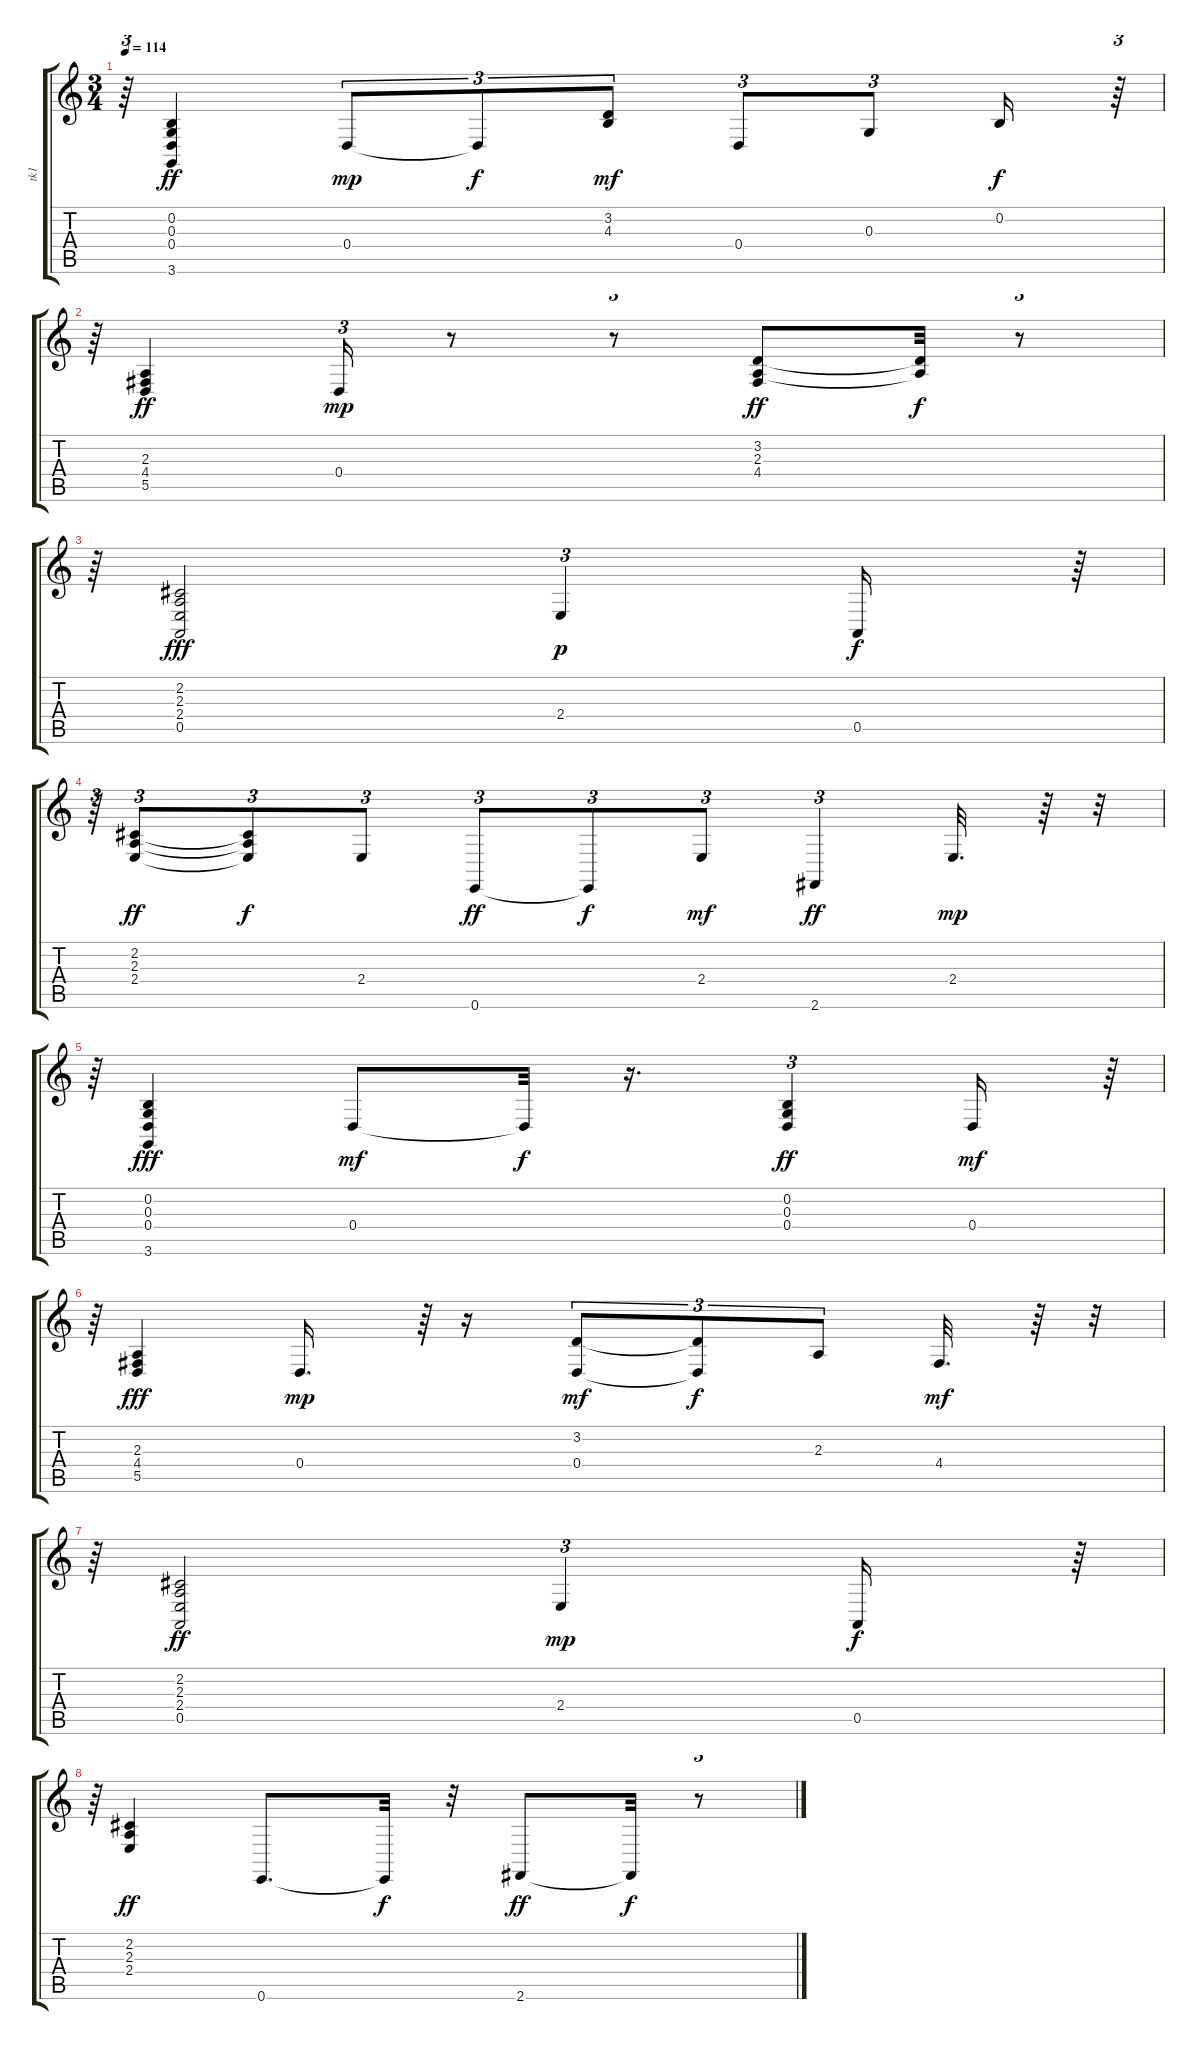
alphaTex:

\track ("tk1" "tk1") {instrument brightacousticpiano}
\staff {score tabs}
\tuning (E4 B3 G3 D3 A2 E2) {hide}
\ts (3 4)
\tempo 114
\clef g2
\ks c
r.64{tu (3 2) dy f} (0.2 0.3 0.4 3.6).4{dy ff} 0.4.8{tu (3 2) dy mp} 0.4{t}.8{tu (3 2) dy f} (3.2 4.3).8{tu (3 2) dy mf} 0.4.8{tu (3 2)} 0.3.8{tu (3 2)} 0.2.16{dy f} r.64{tu (3 2)} |
r.64{tu (3 2)} (2.3 4.4 5.5).4{dy ff} 0.4.16{tu (3 2) dy mp} r.8 r.8{tu (3 2)} (3.2 2.3 4.4).8{dy ff} (3.2{t} 2.3{t}).32{dy f} r.8{tu (3 2)} |
r.64{tu (3 2)} (2.2 2.3 2.4 0.5).2{dy fff} 2.4.4{tu (3 2) dy p} 0.5.16{dy f} r.64{tu (3 2)} |
r.64{tu (3 2)} (2.2 2.3 2.4).8{tu (3 2) dy ff} (2.2{t} 2.3{t} 2.4{t}).8{tu (3 2) dy f} 2.4.8{tu (3 2)} 0.6.8{tu (3 2) dy ff} 0.6{t}.8{tu (3 2) dy f} 2.4.8{tu (3 2) dy mf} 2.6.4{tu (3 2) dy ff} 2.4.32{d dy mp} r.64 r.32{tu (3 2)} |
r.64{tu (3 2)} (0.2 0.3 0.4 3.6).4{dy fff} 0.4.8{dy mf} 0.4{t}.32{dy f} r.16{d} (0.2 0.3 0.4).4{tu (3 2) dy ff} 0.4.16{dy mf} r.64{tu (3 2)} |
r.64{tu (3 2)} (2.3 4.4 5.5).4{dy fff} 0.4.16{d dy mp} r.64{tu (3 2)} r.16 (3.2 0.4).8{tu (3 2) dy mf} (3.2{t} 0.4{t}).8{tu (3 2) dy f} 2.3.8{tu (3 2)} 4.4.32{d dy mf} r.64 r.32{tu (3 2)} |
r.64{tu (3 2)} (2.2 2.3 2.4 0.5).2{dy ff} 2.4.4{tu (3 2) dy mp} 0.5.16{dy f} r.64{tu (3 2)} |
r.64{tu (3 2)} (2.2 2.3 2.4).4{dy ff} 0.6.8{d} 0.6{t}.32{dy f} r.32 2.6.8{dy ff} 2.6{t}.32{dy f} r.8{tu (3 2)}
